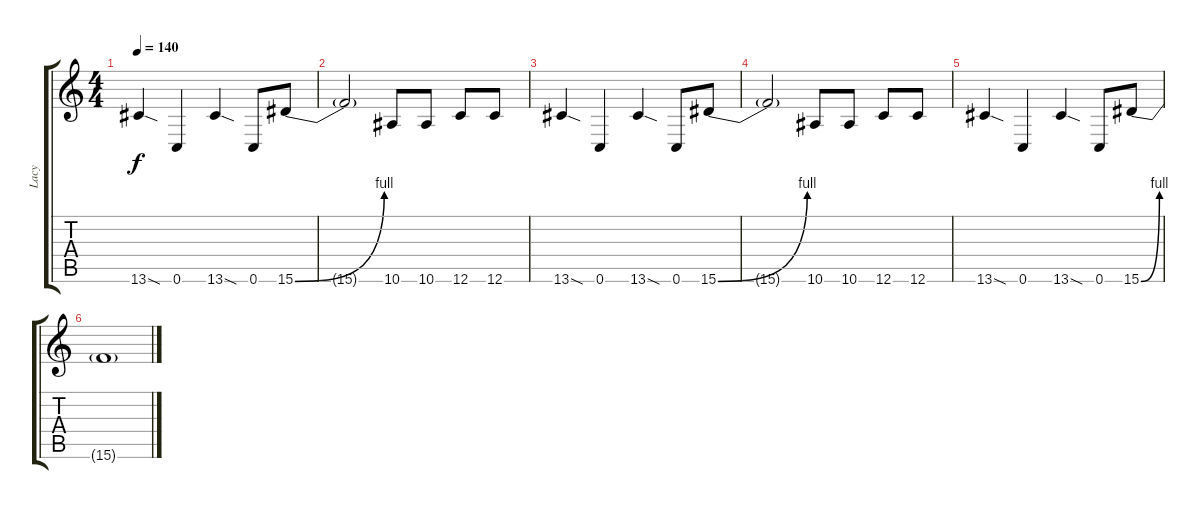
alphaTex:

\track ("Lacy" "Lacy") {instrument distortionguitar}
\staff {score tabs}
\tuning (C4 G3 Eb3 Bb2 F2 C2) {hide}
\ts (4 4)
\tempo 140
\clef g2
\ks c
13.6{sod}.4{dy f} 0.6.4 13.6{sod}.4 0.6.8 15.6{be (bend 0 0 60 4)}.8 |
15.6{t}.2 10.6.8 10.6.8 12.6.8 12.6.8 |
13.6{sod}.4 0.6.4 13.6{sod}.4 0.6.8 15.6{be (bend 0 0 60 4)}.8 |
15.6{t}.2 10.6.8 10.6.8 12.6.8 12.6.8 |
13.6{sod}.4 0.6.4 13.6{sod}.4 0.6.8 15.6{be (bend 0 0 60 4)}.8 |
15.6{t}.1
